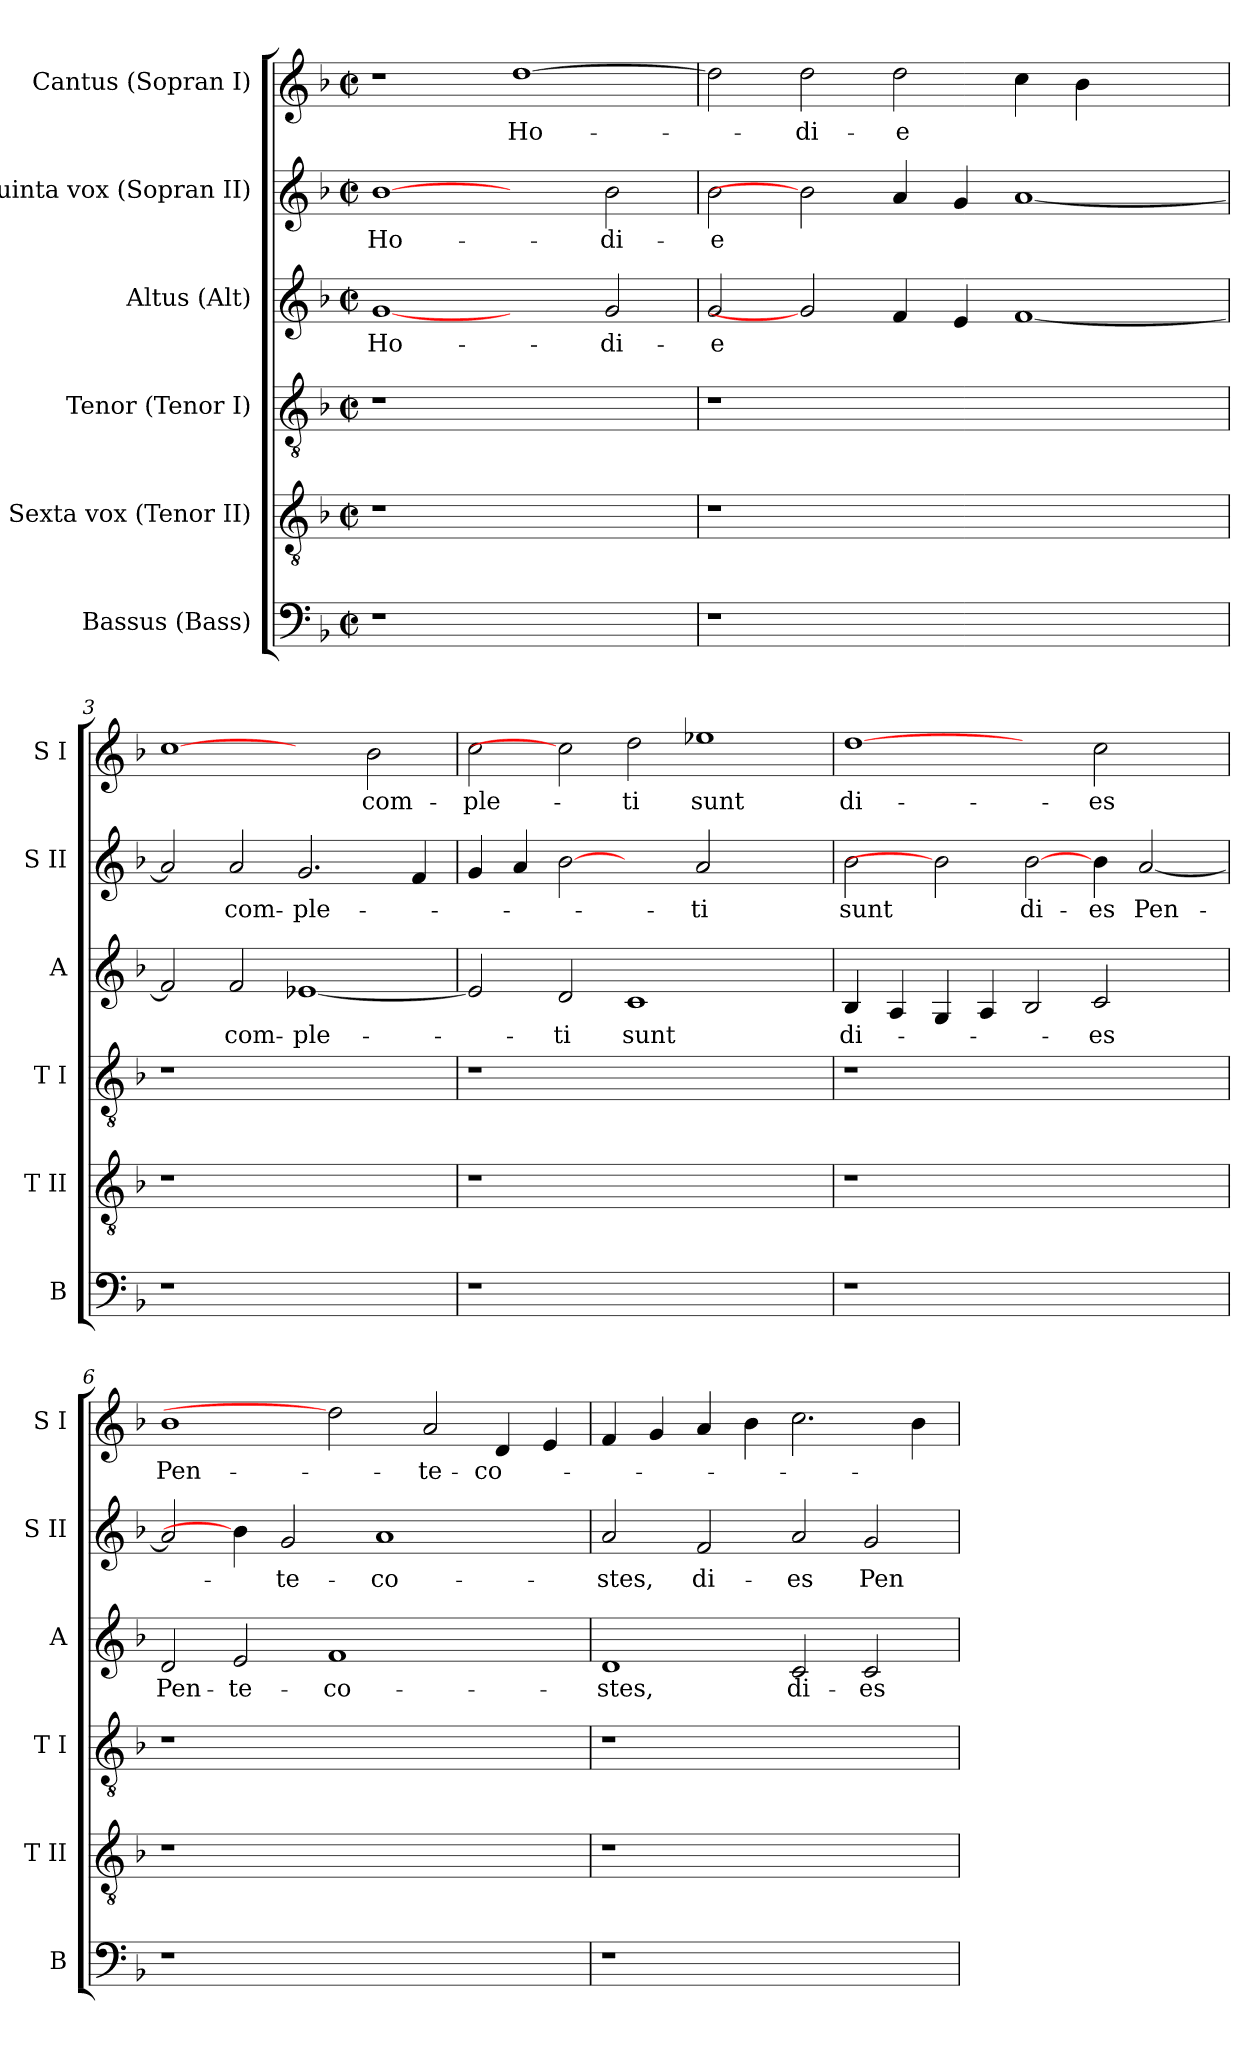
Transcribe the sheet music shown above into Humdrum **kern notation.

**kern	**kern	**kern	**kern	**text	**kern	**text	**kern	**text
*part6	*part5	*part4	*part3	*part3	*part2	*part2	*part1	*part1
*staff6	*staff5	*staff4	*staff3	*staff3	*staff2	*staff2	*staff1	*staff1
*I"Bassus (Bass)	*I"Sexta vox (Tenor II)	*I"Tenor (Tenor I)	*I"Altus (Alt)	*	*I"Quinta vox (Sopran II)	*	*I"Cantus (Sopran I)	*
*I'B	*I'T II	*I'T I	*I'A	*	*I'S II	*	*I'S I	*
*clefF4	*clefGv2	*clefGv2	*clefG2	*	*clefG2	*	*clefG2	*
*k[b-]	*k[b-]	*k[b-]	*k[b-]	*	*k[b-]	*	*k[b-]	*
*F:	*F:	*F:	*F:	*	*F:	*	*F:	*
*M2/2	*M2/2	*M2/2	*M2/2	*	*M2/2	*	*M2/2	*
*met(c|)	*met(c|)	*met(c|)	*met(c|)	*	*met(c|)	*	*met(c|)	*
*MM240	*MM240	*MM240	*MM240	*	*MM240	*	*MM240	*
=1	=1	=1	=1	=1	=1	=1	=1	=1
!	!	!	!	!LO:LY:b	!	!LO:LY:b	!	!
1r	1r	1r	[1g	Ho-	[1b-	Ho-	1r	.
!	!	!	!	!	!	!	!	!LO:LY:b
1ryy	1ryy	1ryy	2ryy	.	2ryy	.	[1dd	Ho-
!	!	!	!	!LO:LY:b	!	!LO:LY:b	!	!
.	.	.	2g/	-di-	2b-\	-di-	.	.
=2	=2	=2	=2	=2	=2	=2	=2	=2
!	!	!	!	!LO:LY:b	!	!LO:LY:b	!	!
1r	1r	1r	2g/	-e	2b-\	-e	2dd\]	.
!	!	!	!	!	!	!	!	!LO:LY:b
.	.	.	2g]	.	2b-]	.	2dd\	-di-
!	!	!	!	!	!	!	!	!LO:LY:b
1.ryy	1.ryy	1.ryy	4f/	.	4a/	.	2dd\	-e
.	.	.	4e/	.	4g/	.	.	.
.	.	.	[1f	.	[1a	.	4cc\	.
.	.	.	.	.	.	.	4b-\	.
.	.	.	.	.	.	.	2ryy	.
=3	=3	=3	=3	=3	=3	=3	=3	=3
1r	1r	1r	2f/]	.	2a/]	.	[1cc	.
!	!	!	!	!LO:LY:b	!	!LO:LY:b	!	!
.	.	.	2f/	com-	2a/	com-	.	.
!	!	!	!	!LO:LY:b	!	!LO:LY:b	!	!
1ryy	1ryy	1ryy	[1e-X	-ple-	2.g/	-ple-	2ryy	.
!	!	!	!	!	!	!	!	!LO:LY:b
.	.	.	.	.	.	.	2b-\	com-
.	.	.	.	.	4f/	.	.	.
=4	=4	=4	=4	=4	=4	=4	=4	=4
!	!	!	!	!	!	!	!	!LO:LY:b
1r	1r	1r	2e-/]	.	4g/	.	2cc\	-ple-
.	.	.	.	.	4a/	.	.	.
!	!	!	!	!LO:LY:b	!	!	!	!
.	.	.	2d/	-ti	[2b-	.	2cc]	.
!	!	!	!	!LO:LY:b	!	!	!	!LO:LY:b
1.ryy	1.ryy	1.ryy	1c	sunt	2ryy	.	2dd\	-ti
!	!	!	!	!	!	!LO:LY:b	!	!LO:LY:b
.	.	.	.	.	2a/	-ti	1ee-X	sunt
.	.	.	2ryy	.	2ryy	.	.	.
!!LO:PB:g=z
=5	=5	=5	=5	=5	=5	=5	=5	=5
!	!	!	!	!LO:LY:b	!	!LO:LY:b	!	!LO:LY:b
1r	1r	1r	4B-/	di-	2b-\	sunt	[1dd	di-
.	.	.	4A/	.	.	.	.	.
.	.	.	4G/	.	2b-]	.	.	.
.	.	.	4A/	.	.	.	.	.
!	!	!	!	!	!	!LO:LY:b	!	!
1ryy	1ryy	1ryy	2B-/	.	[2b-\	di-	2ryy	.
!	!	!	!	!LO:LY:b	!	!LO:LY:b	!	!LO:LY:b
.	.	.	2c/	-es	4b-\	-es	2cc\	-es
!	!	!	!	!	!	!LO:LY:b	!	!
.	.	.	.	.	[2a/	Pen-	.	.
4ryy	4ryy	4ryy	4ryy	.	.	.	4ryy	.
!!LO:LB:g=z
=6	=6	=6	=6	=6	=6	=6	=6	=6
!	!	!	!	!LO:LY:b	!	!	!	!LO:LY:b
1r	1r	1r	2d/	Pen-	2a/]	.	1b-	Pen-
!	!	!	!	!LO:LY:b	!	!	!	!
.	.	.	2e/	-te-	4b-\]	.	.	.
!	!	!	!	!	!	!LO:LY:b	!	!
.	.	.	.	.	2g/	-te-	.	.
!	!	!	!	!LO:LY:b	!	!	!	!
1.ryy	1.ryy	1.ryy	1f	-co-	.	.	2dd]	.
!	!	!	!	!	!	!LO:LY:b	!	!
.	.	.	.	.	1a	-co-	.	.
!	!	!	!	!	!	!	!	!LO:LY:b
.	.	.	.	.	.	.	2a/	-te-
!	!	!	!	!	!	!	!	!LO:LY:b
.	.	.	2ryy	.	.	.	4d/	-co-
.	.	.	.	.	4ryy	.	4e/	.
=7	=7	=7	=7	=7	=7	=7	=7	=7
!	!	!	!	!LO:LY:b	!	!LO:LY:b	!	!
1r	1r	1r	1d	-stes,	2a/	-stes,	4f/	.
.	.	.	.	.	.	.	4g/	.
!	!	!	!	!	!	!LO:LY:b	!	!
.	.	.	.	.	2f/	di-	4a/	.
.	.	.	.	.	.	.	4b-\	.
!	!	!	!	!LO:LY:b	!	!LO:LY:b	!	!
1ryy	1ryy	1ryy	2c/	di-	2a/	-es	2.cc\	.
!	!	!	!	!LO:LY:b	!	!LO:LY:b	!	!
.	.	.	2c/	-es	2g/	Pen-	.	.
.	.	.	.	.	.	.	4b-\	.
=	=	=	=	=	=	=	=	=
*-	*-	*-	*-	*-	*-	*-	*-	*-
